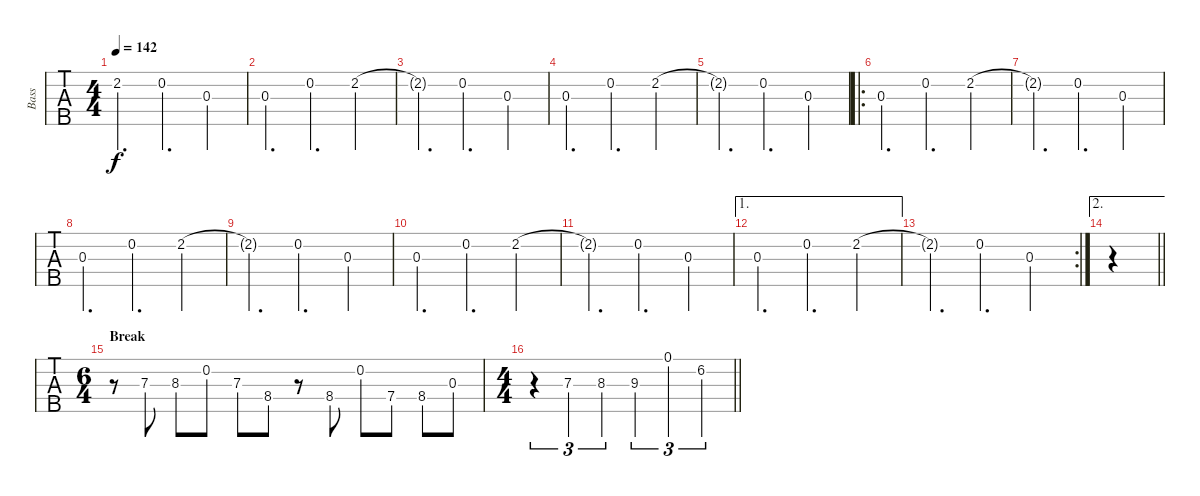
\track ("Bass" "Bass") {instrument electricbassfinger}
\staff {tabs}
\tuning (G2 D2 A1 E1 B0) {hide}
\ts (4 4)
\tempo 142
\clef f4
\ks c
2.2{t}.4{d dy f} 0.2.4{d} 0.3.4 |
0.3.4{d} 0.2.4{d beam Down} 2.2.4 |
2.2{t}.4{d} 0.2.4{d} 0.3.4 |
0.3.4{d} 0.2.4{d beam Down} 2.2.4 |
2.2{t}.4{d} 0.2.4{d} 0.3.4 |
\ro
0.3.4{d} 0.2.4{d beam Down} 2.2.4 |
2.2{t}.4{d} 0.2.4{d} 0.3.4 |
0.3.4{d} 0.2.4{d beam Down} 2.2.4 |
2.2{t}.4{d} 0.2.4{d} 0.3.4 |
0.3.4{d} 0.2.4{d beam Down} 2.2.4 |
2.2{t}.4{d} 0.2.4{d} 0.3.4 |
\ae 1
0.3.4{d} 0.2.4{d beam Down} 2.2.4 |
\rc 2
2.2{t}.4{d} 0.2.4{d} 0.3.4 |
\ae 2
\barLineRight lightlight
|
\ts (6 4)
\section ("" "Break")
r.8 7.3.8 8.3.8 0.2.8 7.3.8 8.4.8 r.8 8.4.8 0.2.8 7.4.8 8.4.8 0.3.8 |
\ts (4 4)
\barLineRight lightlight
r.4{tu (3 2)} 7.3.4{tu (3 2)} 8.3.4{tu (3 2)} 9.3.4{tu (3 2)} 0.1.4{tu (3 2)} 6.2.4{tu (3 2)}
